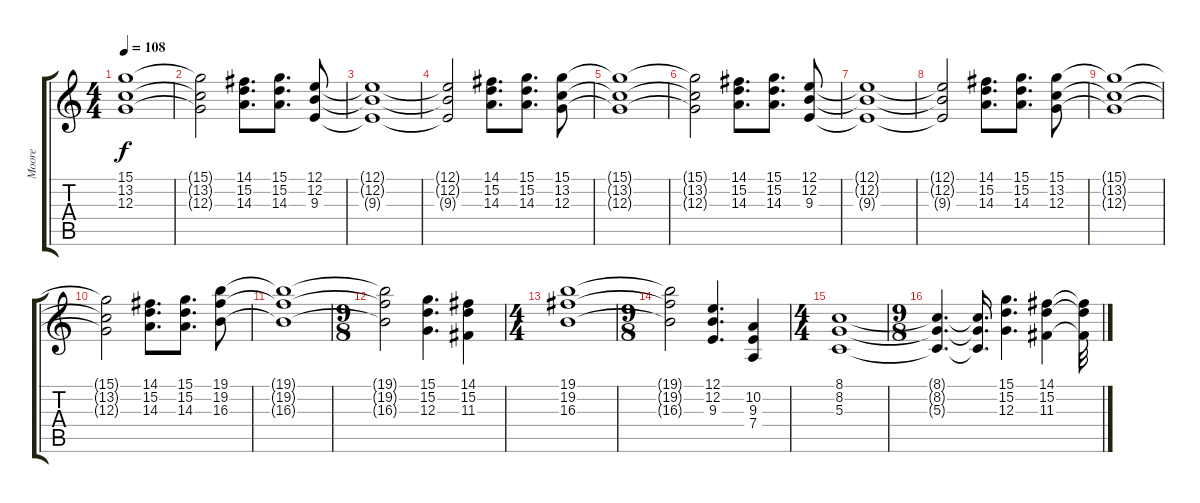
\track ("Moore" "Moore") {instrument rockorgan}
\staff {score tabs}
\tuning (E4 B3 G3 D3 A2 E2) {hide}
\ts (4 4)
\tempo 108
\clef g2
\ks c
(15.1{t} 13.2{t} 12.3{t}).1{dy f} |
(15.1{t} 13.2{t} 12.3{t}).2 (14.1 15.2 14.3).8{d} (15.1 15.2 14.3).8{d} (12.1 12.2 9.3).8 |
(12.1{t} 12.2{t} 9.3{t}).1 |
(12.1{t} 12.2{t} 9.3{t}).2 (14.1 15.2 14.3).8{d} (15.1 15.2 14.3).8{d} (15.1 13.2 12.3).8 |
(15.1{t} 13.2{t} 12.3{t}).1 |
(15.1{t} 13.2{t} 12.3{t}).2 (14.1 15.2 14.3).8{d} (15.1 15.2 14.3).8{d} (12.1 12.2 9.3).8 |
(12.1{t} 12.2{t} 9.3{t}).1 |
(12.1{t} 12.2{t} 9.3{t}).2 (14.1 15.2 14.3).8{d} (15.1 15.2 14.3).8{d} (15.1 13.2 12.3).8 |
(15.1{t} 13.2{t} 12.3{t}).1 |
(15.1{t} 13.2{t} 12.3{t}).2 (14.1 15.2 14.3).8{d volume 10} (15.1 15.2 14.3).8{d} (19.1 19.2 16.3).8 |
(19.1{t} 19.2{t} 16.3{t}).1 |
\ts (9 8)
(19.1{t} 19.2{t} 16.3{t}).2 (15.1 15.2 12.3).4{d} (14.1 15.2 11.3).4 |
\ts (4 4)
(19.1 19.2 16.3).1 |
\ts (9 8)
(19.1{t} 19.2{t} 16.3{t}).2 (12.1 12.2 9.3).4{d} (10.2 9.3 7.4).4 |
\ts (4 4)
(8.1 8.2 5.3).1 |
\ts (9 8)
(8.1{t} 8.2{t} 5.3{t}).4{d} (8.1{t} 8.2{t} 5.3{t}).16{d} (15.1 15.2 12.3).4{d} (14.1 15.2 11.3).4 (14.1{t} 15.2{t} 11.3{t}).32
